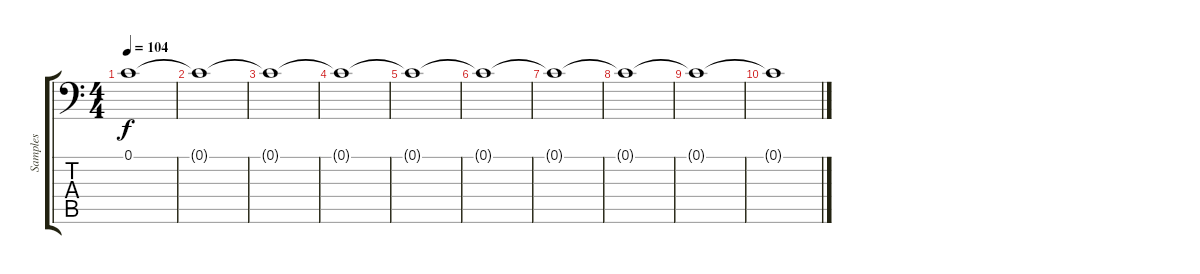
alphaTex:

\track ("Samples" "Samples") {instrument pad4choir}
\staff {score tabs}
\tuning (C4 G3 Eb3 Bb2 F2 Bb1) {hide}
\ts (4 4)
\tempo 104
\clef f4
\ks c
0.1.1{dy f} |
0.1{t}.1 |
0.1{t}.1 |
0.1{t}.1 |
0.1{t}.1 |
0.1{t}.1 |
0.1{t}.1 |
0.1{t}.1 |
0.1{t}.1 |
0.1{t}.1
